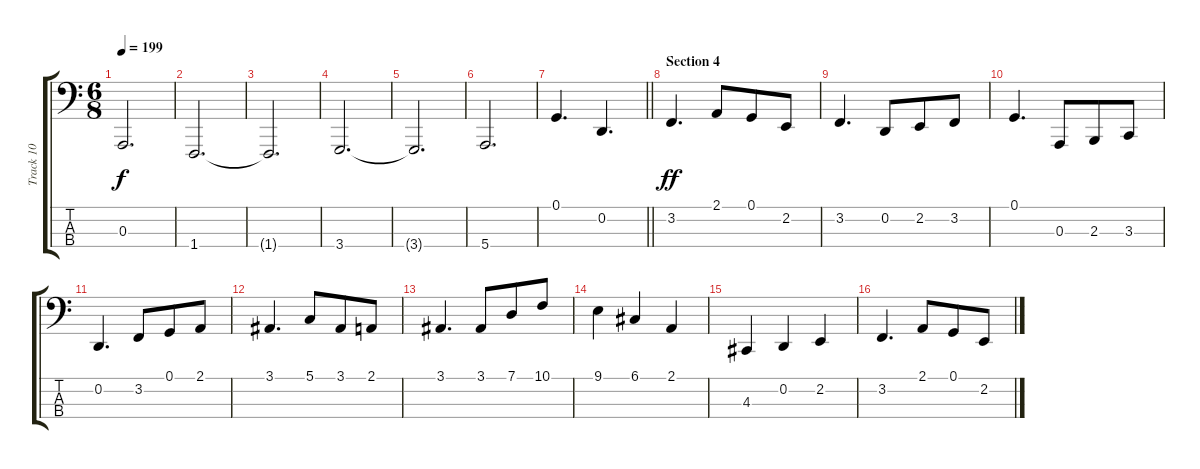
\track ("Track 10" "Track 10") {instrument cello}
\staff {score tabs}
\tuning (G2 D2 A1 E1) {hide}
\ts (6 8)
\tempo 199
\clef f4
\ks c
0.3{t}.2{d dy f} |
1.4.2{d} |
1.4{t}.2{d} |
3.4.2{d} |
3.4{t}.2{d} |
5.4.2{d} |
\barLineRight lightlight
0.1.4{d} 0.2.4{d} |
\section ("" "Section 4")
3.2.4{d dy ff} 2.1.8 0.1.8 2.2.8 |
3.2.4{d} 0.2.8 2.2.8 3.2.8 |
0.1.4{d} 0.3.8 2.3.8 3.3.8 |
0.2.4{d} 3.2.8 0.1.8 2.1.8 |
3.1.4{d} 5.1.8 3.1.8 2.1.8 |
3.1.4{d} 3.1.8 7.1.8 10.1.8 |
9.1.4 6.1.4 2.1.4 |
4.3.4 0.2.4 2.2.4 |
3.2.4{d} 2.1.8 0.1.8 2.2.8
